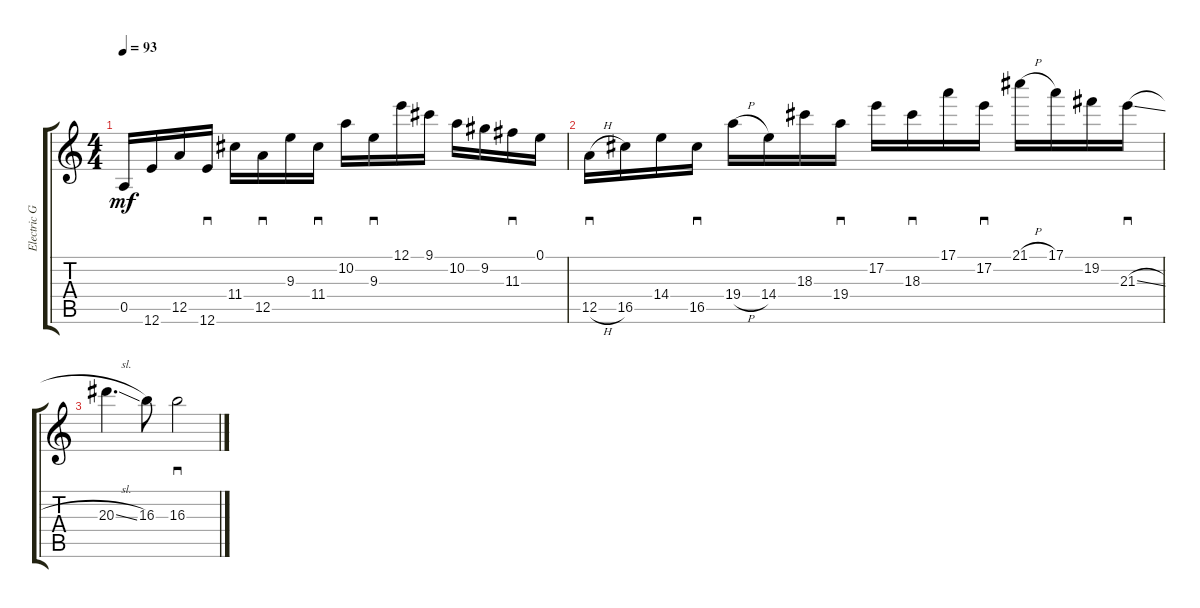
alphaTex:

\track ("Electric Guitar" "Electric G") {instrument overdrivenguitar}
\staff {score tabs}
\tuning (E4 B3 G3 D3 A2 E2) {hide}
\ts (4 4)
\tempo 93
\clef g2
\ks c
0.5.16{dy mf instrument overdrivenguitar} 12.6.16 12.5.16 12.6.16{sd} 11.4.16 12.5.16{sd} 9.3.16 11.4.16{sd} 10.2.16 9.3.16{sd} 12.1.16 9.1.16 10.2.16 9.2.16 11.3.16{sd} 0.1.16 |
12.5{h}.16{sd} 16.5.16 14.4.16 16.5.16{sd} 19.4{h}.16 14.4.16 18.3.16 19.4.16{sd} 17.2.16 18.3.16{sd} 17.1.16 17.2.16{sd} 21.1{h}.16 17.1.16 19.2.16 21.3{sl}.16{sd} |
20.3{sl}.4{d} 16.3.8 16.3.2{sd}
